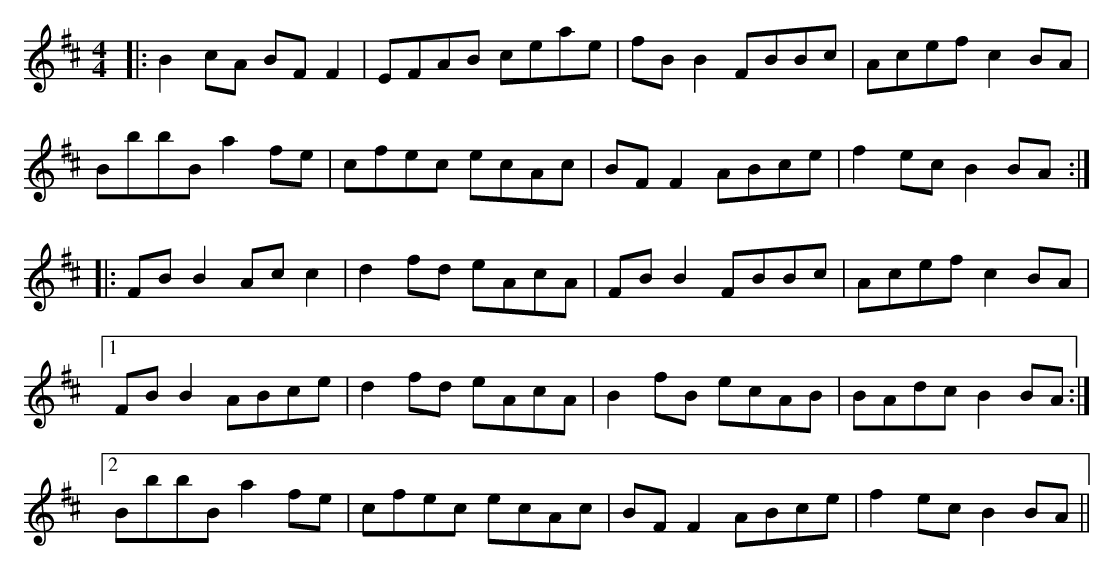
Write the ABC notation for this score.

X:1
M:4/4
K:Bmin
|:B2 cA BF F2|EFAB ceae|fB B2 FBBc|Acef c2 BA|
BbbB a2 fe|cfec ecAc|BF F2 ABce|f2 ec B2 BA:|
|:FB B2 Ac c2|d2 fd eAcA|FBB2 FBBc|Acef c2 BA|
[1 FB B2 ABce|d2 fd eAcA|B2 fB ecAB|BAdc B2 BA:|
[2BbbB a2 fe|cfec ecAc|BF F2 ABce|f2 ec B2 BA||
